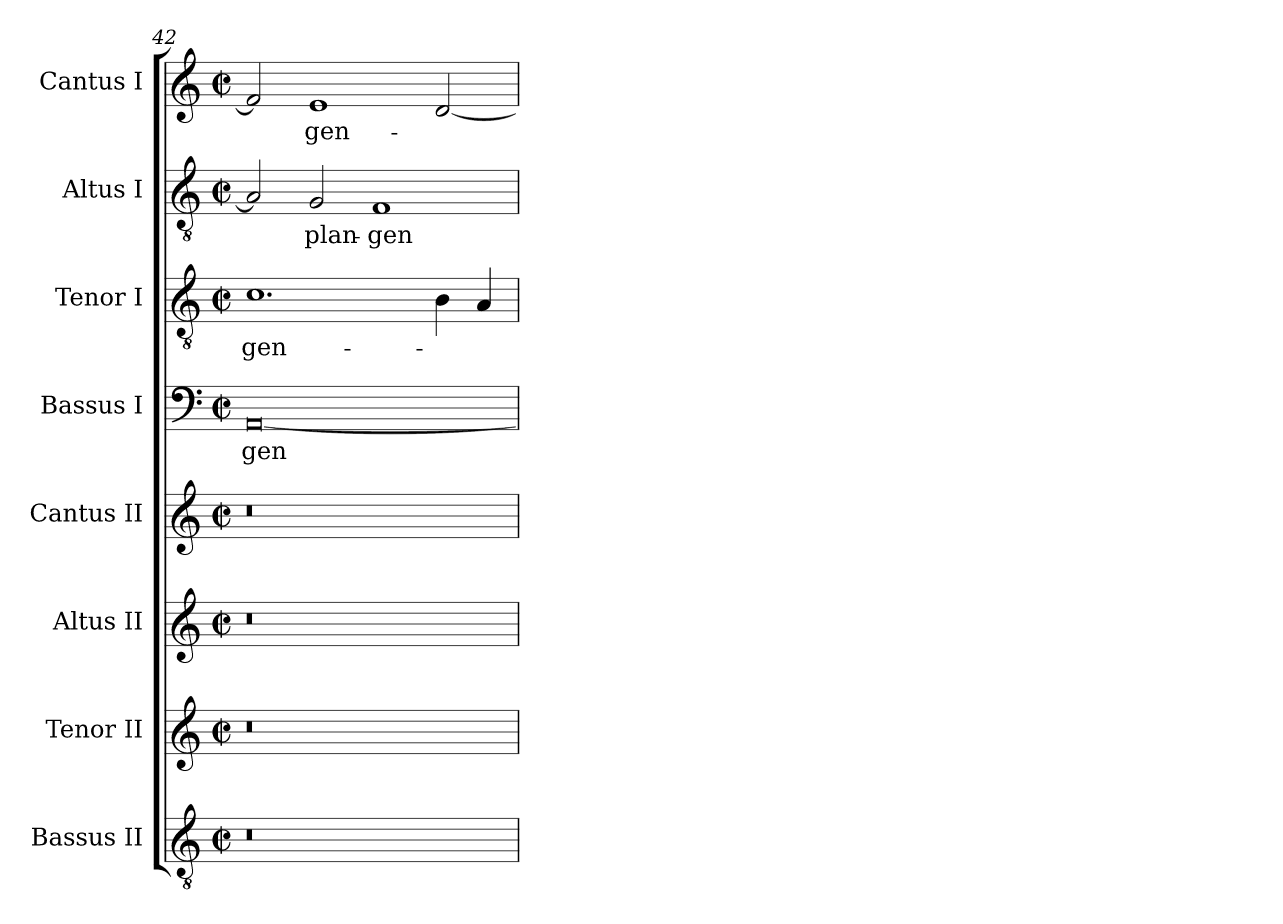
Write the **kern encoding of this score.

**kern	**kern	**kern	**kern	**kern	**text	**kern	**text	**kern	**text	**kern	**text
*part8	*part7	*part6	*part5	*part4	*part4	*part3	*part3	*part2	*part2	*part1	*part1
*staff8	*staff7	*staff6	*staff5	*staff4	*staff4	*staff3	*staff3	*staff2	*staff2	*staff1	*staff1
*I"Bassus II	*I"Tenor II	*I"Altus II	*I"Cantus II	*I"Bassus I	*	*I"Tenor I	*	*I"Altus I	*	*I"Cantus I	*
!!LO:PB:g=z
*clefGv2	*clefG2	*clefG2	*clefG2	*clefF4	*	*clefGv2	*	*clefGv2	*	*clefG2	*
*	*	*	*k[]	*	*	*	*	*	*	*	*
*	*	*	*C:	*	*	*	*	*	*	*	*
*M2/2	*M2/2	*M2/2	*M2/2	*M2/2	*	*M2/2	*	*M2/2	*	*M2/2	*
*met(c|)	*met(c|)	*met(c|)	*met(c|)	*met(c|)	*	*met(c|)	*	*met(c|)	*	*met(c|)	*
=42	=42	=42	=42	=42	=42	=42	=42	=42	=42	=42	=42
!	!	!	!	!	!LO:LY:b:cj	!	!LO:LY:b	!	!	!	!
0r	0r	0r	0r	[<0AA	-gen	1.c	-gen-	2A/]	.	2f/]	.
!	!	!	!	!	!	!	!	!	!LO:LY:b:cj	!	!LO:LY:b
.	.	.	.	.	.	.	.	2G/	plan-	1e	-gen-
!	!	!	!	!	!	!	!	!	!LO:LY:b	!	!
.	.	.	.	.	.	.	.	1F	-gen-	.	.
.	.	.	.	.	.	4B\	.	.	.	[<2d/	.
.	.	.	.	.	.	4A/	.	.	.	.	.
=	=	=	=	=	=	=	=	=	=	=	=
*-	*-	*-	*-	*-	*-	*-	*-	*-	*-	*-	*-
